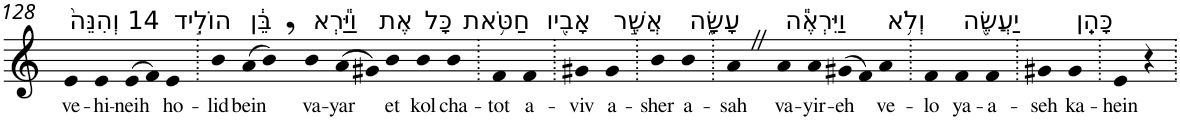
**kern	**text
*part1	*part1
*staff1	*staff1
*I"Piano	*
*I'Pno	*
!!LO:PB:g=z
*clefG2	*
*k[]	*
=128	=128
!LO:TX:a:t=14 וְהִנֵּה֙	!
!	!LO:LY:b
4e	ve-
!	!LO:LY:b
4e	-hi-
!	!LO:LY:b
(>8e	-neih
8f)	.
!LO:TX:a:t=הוֹלִ֣יד	!
!	!LO:LY:b
4e	ho-
=129.	=129.
!	!LO:LY:b
4b	-lid
!LO:TX:a:t=בֵּ֔ן	!
!	!LO:LY:b
(>8a	bein
8b,)	.
!LO:TX:a:t=וַיַּ֕רְא	!
!	!LO:LY:b
4b	va-
!	!LO:LY:b
(>8a	-yar
8g#X)	.
!LO:TX:a:t=אֶת	!
!	!LO:LY:b
4b	et
!LO:TX:a:t=כָּל	!
!	!LO:LY:b
4b	kol
!LO:TX:a:t=חַטֹּ֥את	!
!	!LO:LY:b
4b	cha-
=130.	=130.
!	!LO:LY:b
4f	-tot
!LO:TX:a:t=אָבִ֖יו	!
!	!LO:LY:b
4f	a-
=131.	=131.
!	!LO:LY:b
4g#X	-viv
!LO:TX:a:t=אֲשֶׁ֣ר	!
!	!LO:LY:b
4g#	a-
=132.	=132.
!	!LO:LY:b
4b	-sher
!LO:TX:a:t=עָשָׂ֑ה	!
!	!LO:LY:b
4b	a-
=133.	=133.
!	!LO:LY:b
4aZ	-sah
!LO:TX:a:t=וַיִּרְאֶ֕ה	!
!	!LO:LY:b
4a	va-
!	!LO:LY:b
4a	-yir-
!	!LO:LY:b
(>8g#X	-eh
8f)	.
!LO:TX:a:t=וְלֹ֥א	!
!	!LO:LY:b
4a	ve-
=134.	=134.
!	!LO:LY:b
4f	-lo
!LO:TX:a:t=יַעֲשֶׂ֖ה	!
!	!LO:LY:b
4f	ya-
!	!LO:LY:b
4f	-a-
=135.	=135.
!	!LO:LY:b
4g#X	-seh
!LO:TX:a:t=כָּהֵֽן	!
!	!LO:LY:b
4g#	ka-
=136.	=136.
!	!LO:LY:b
4e	-hein
4r	.
=.	=.
*-	*-
